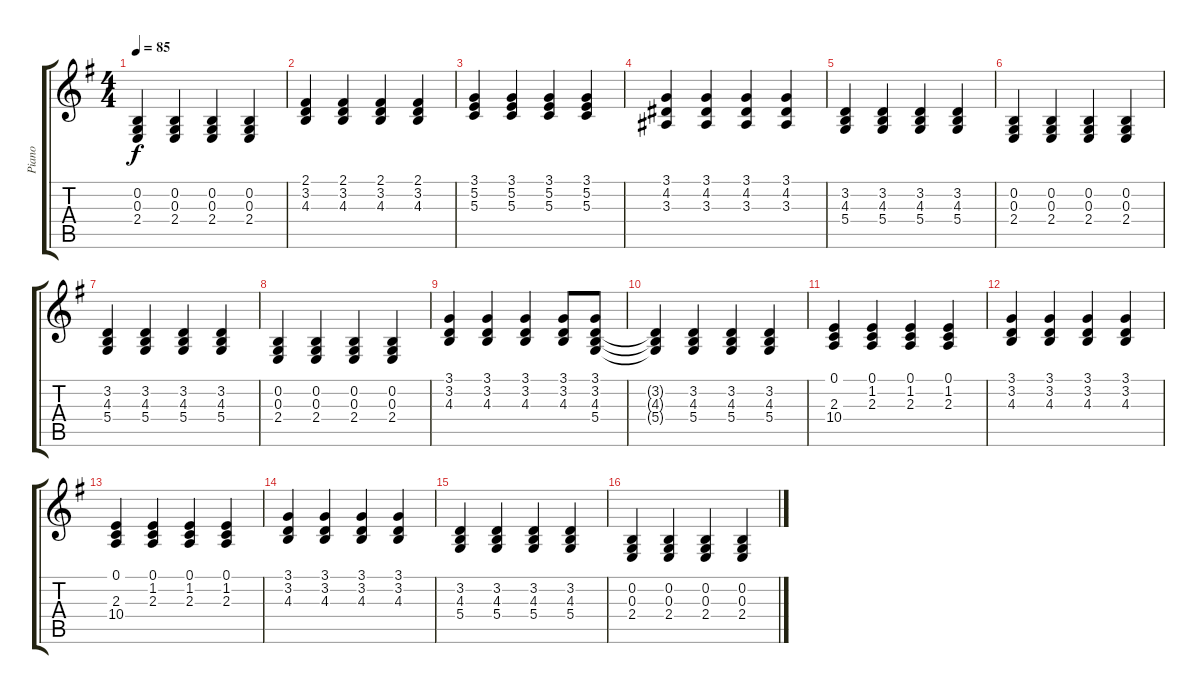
\track ("Piano" "Piano") {instrument acousticgrandpiano}
\staff {score tabs}
\tuning (E4 B3 G3 D3 A2 E2) {hide}
\ts (4 4)
\tempo 85
\clef g2
\ks g
(0.2 0.3 2.4).4{dy f} (0.2 0.3 2.4).4 (0.2 0.3 2.4).4 (0.2 0.3 2.4).4 |
(2.1 3.2 4.3).4 (2.1 3.2 4.3).4 (2.1 3.2 4.3).4 (2.1 3.2 4.3).4 |
(3.1 5.2 5.3).4 (3.1 5.2 5.3).4 (3.1 5.2 5.3).4 (3.1 5.2 5.3).4 |
(3.1 4.2 3.3).4 (3.1 4.2 3.3).4 (3.1 4.2 3.3).4 (3.1 4.2 3.3).4 |
(3.2 4.3 5.4).4 (3.2 4.3 5.4).4 (3.2 4.3 5.4).4 (3.2 4.3 5.4).4 |
(0.2 0.3 2.4).4 (0.2 0.3 2.4).4 (0.2 0.3 2.4).4 (0.2 0.3 2.4).4 |
(3.2 4.3 5.4).4 (3.2 4.3 5.4).4 (3.2 4.3 5.4).4 (3.2 4.3 5.4).4 |
(0.2 0.3 2.4).4 (0.2 0.3 2.4).4 (0.2 0.3 2.4).4 (0.2 0.3 2.4).4 |
(3.1 3.2 4.3).4 (3.1 3.2 4.3).4 (3.1 3.2 4.3).4 (3.1 3.2 4.3).8 (3.1 3.2 4.3 5.4).8 |
(3.2{t} 4.3{t} 5.4{t}).4 (3.2 4.3 5.4).4 (3.2 4.3 5.4).4 (3.2 4.3 5.4).4 |
(0.1 2.3 10.4).4 (0.1 1.2 2.3).4 (0.1 1.2 2.3).4 (0.1 1.2 2.3).4 |
(3.1 3.2 4.3).4 (3.1 3.2 4.3).4 (3.1 3.2 4.3).4 (3.1 3.2 4.3).4 |
(0.1 2.3 10.4).4 (0.1 1.2 2.3).4 (0.1 1.2 2.3).4 (0.1 1.2 2.3).4 |
(3.1 3.2 4.3).4 (3.1 3.2 4.3).4 (3.1 3.2 4.3).4 (3.1 3.2 4.3).4 |
(3.2 4.3 5.4).4 (3.2 4.3 5.4).4 (3.2 4.3 5.4).4 (3.2 4.3 5.4).4 |
(0.2 0.3 2.4).4 (0.2 0.3 2.4).4 (0.2 0.3 2.4).4 (0.2 0.3 2.4).4
